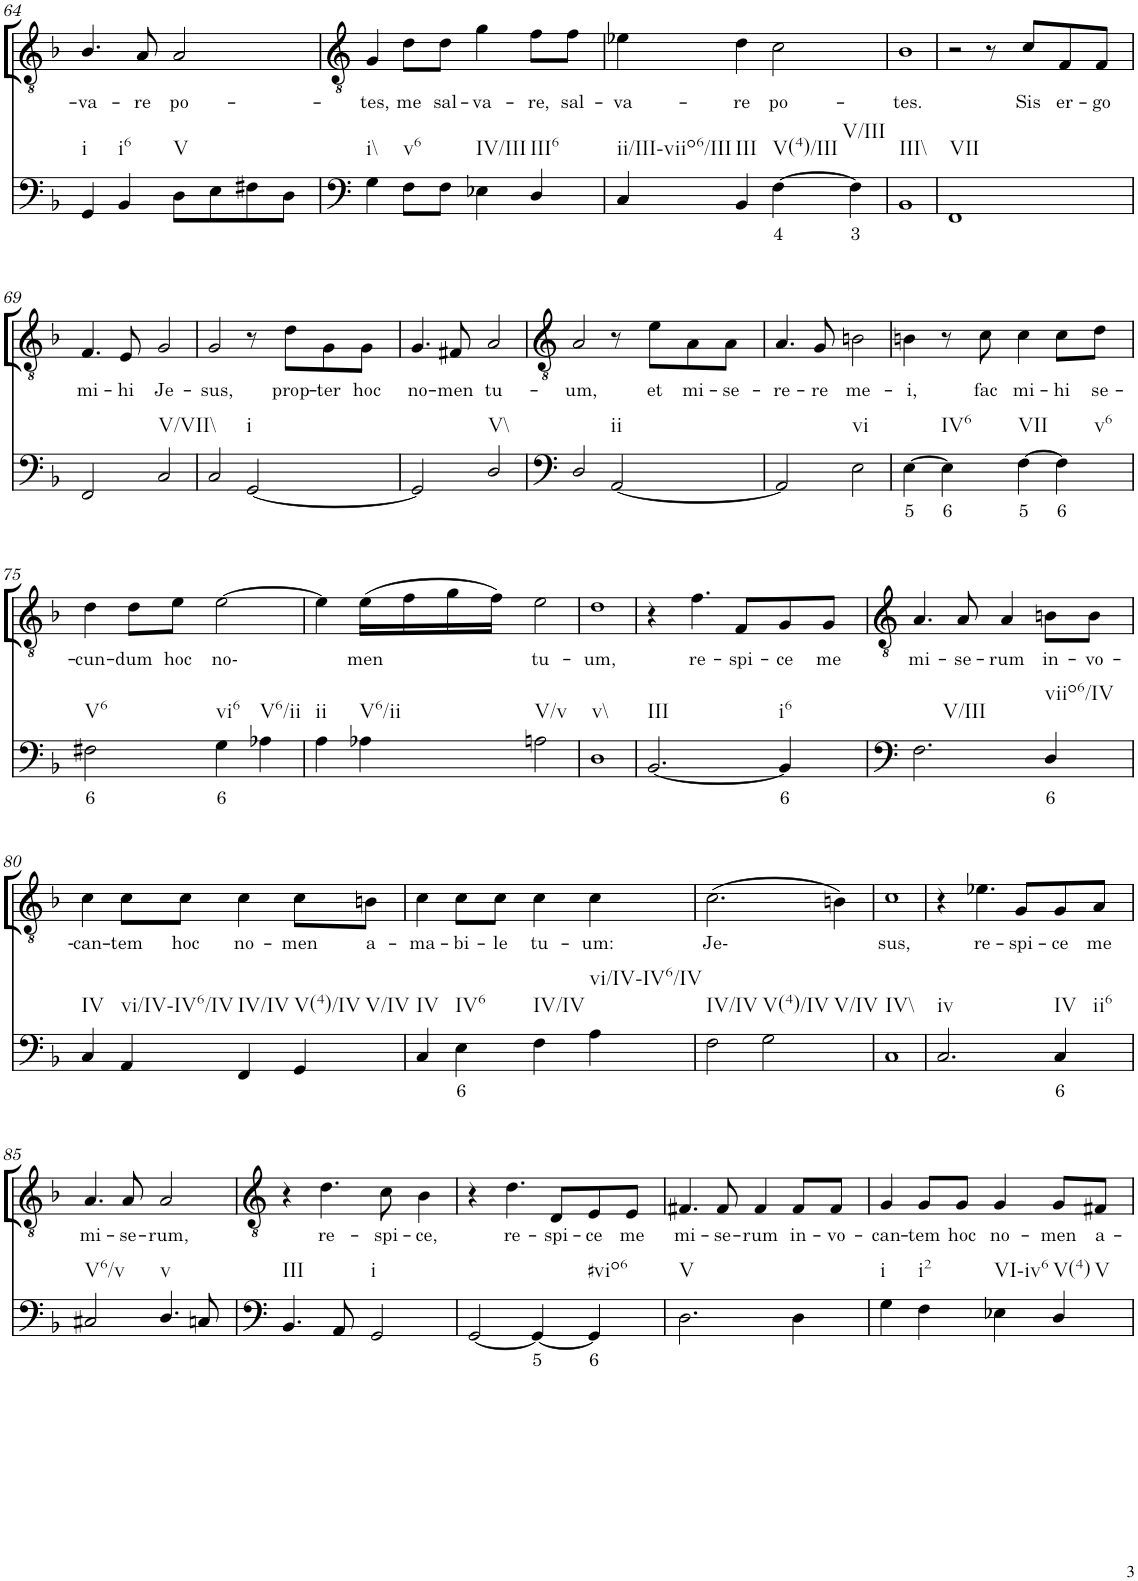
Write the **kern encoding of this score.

**kern	**text	**kern	**text
*part2	*part2	*part1	*part1
*staff2	*staff2	*staff1	*staff1
*I"Continuo	*	*I"Tenor	*
!!LO:PB:g=z
*clefF4	*	*clefGv2	*
*k[b-]	*	*k[b-]	*
*M2/2	*	*M2/2	*
*met(c|)	*	*met(c|)	*
=64	=64	=64	=64
!LO:TX:b:t=i	!	!	!
!	!	!	!LO:LY:b
4GG/	.	4.B-/	va-
!LO:TX:b:t=i6	!	!	!
4BB-/	.	.	.
!	!	!	!LO:LY:b
.	.	8A/	re
!LO:TX:b:t=V	!	!	!
!	!	!	!LO:LY:b
8D\L	.	2A/	po-
8E\	.	.	.
8F#X\	.	.	.
8D\J	.	.	.
=65	=65	=65	=65
!LO:TX:b:t=i\\	!	!	!
!	!	!	!LO:LY:b
4G\	.	4G/	tes,
!LO:TX:b:t=v6	!	!	!
!	!	!	!LO:LY:b
8F\L	.	8d\L	me
!	!	!	!LO:LY:b
8F\J	.	8d\J	sal-
!LO:TX:b:t=IV/III	!	!	!
!	!	!	!LO:LY:b
4E-X\	.	4g\	va-
!LO:TX:b:t=III6	!	!	!
!	!	!	!LO:LY:b
4D/	.	8f\L	re,
!	!	!	!LO:LY:b
.	.	8f\J	sal-
=66	=66	=66	=66
!LO:TX:b:t=ii/III-viio6/III	!	!	!
!	!	!	!LO:LY:b
4C/	.	4e-X\	va-
!LO:TX:b:t=III	!	!	!
!	!	!	!LO:LY:b
4BB-/	.	4d\	re
!LO:TX:b:t=V(4)/III	!	!	!
!	!LO:LY:b	!	!LO:LY:b
[4F\	4	2c\	po-
!LO:TX:b:t=V/III	!	!	!
!	!LO:LY:b	!	!
4F\]	3	.	.
=67	=67	=67	=67
!LO:TX:b:t=III\\	!	!	!
!	!	!	!LO:LY:b
1BB-	.	1B-	tes.
=68	=68	=68	=68
!LO:TX:b:t=VII	!	!	!
1FF	.	2r	.
.	.	8r	.
!	!	!	!LO:LY:b
.	.	8c/L	Sis
!	!	!	!LO:LY:b
.	.	8F/	er-
!	!	!	!LO:LY:b
.	.	8F/J	go
!!LO:LB:g=z
=69	=69	=69	=69
!	!	!	!LO:LY:b
2FF/	.	4.F/	mi-
!	!	!	!LO:LY:b
.	.	8E/	hi
!LO:TX:b:t=V/VII\\	!	!	!
!	!	!	!LO:LY:b
2C/	.	2G/	Je-
=70	=70	=70	=70
!	!	!	!LO:LY:b
2C/	.	2G/	sus,
!LO:TX:b:t=i	!	!	!
[2GG/	.	8r	.
!	!	!	!LO:LY:b
.	.	8d\L	prop-
!	!	!	!LO:LY:b
.	.	8G\	ter
!	!	!	!LO:LY:b
.	.	8G\J	hoc
=71	=71	=71	=71
!	!	!	!LO:LY:b
2GG/]	.	4.G/	no-
!	!	!	!LO:LY:b
.	.	8F#X/	men
!LO:TX:b:t=V\\	!	!	!
!	!	!	!LO:LY:b
2D/	.	2A/	tu-
=72	=72	=72	=72
!	!	!	!LO:LY:b
2D/	.	2A/	um,
!LO:TX:b:t=ii	!	!	!
[2AA/	.	8r	.
!	!	!	!LO:LY:b
.	.	8e\L	et
!	!	!	!LO:LY:b
.	.	8A\	mi-
!	!	!	!LO:LY:b
.	.	8A\J	se-
=73	=73	=73	=73
!	!	!	!LO:LY:b
2AA/]	.	4.A/	re-
!	!	!	!LO:LY:b
.	.	8G/	re
!LO:TX:b:t=vi	!	!	!
!	!	!	!LO:LY:b
2E\	.	2Bn\	me-
=74	=74	=74	=74
!	!LO:LY:b	!	!LO:LY:b
[4E\	5	4Bn\	i,
!LO:TX:b:t=IV6	!	!	!
!	!LO:LY:b	!	!
4E\]	6	8r	.
!	!	!	!LO:LY:b
.	.	8c\	fac
!LO:TX:b:t=VII	!	!	!
!	!LO:LY:b	!	!LO:LY:b
[4F\	5	4c\	mi-
!LO:TX:b:t=v6	!	!	!
!	!LO:LY:b	!	!LO:LY:b
4F\]	6	8c\L	hi
!	!	!	!LO:LY:b
.	.	8d\J	se-
!!LO:LB:g=z
=75	=75	=75	=75
!LO:TX:b:t=V6	!	!	!
!	!LO:LY:b	!	!LO:LY:b
2F#X\	6	4d\	cun-
!	!	!	!LO:LY:b
.	.	8d\L	dum
!	!	!	!LO:LY:b
.	.	8e\J	hoc
!LO:TX:b:t=vi6	!	!	!
!	!LO:LY:b	!	!LO:LY:b
4G\	6	[2e\	no-
!LO:TX:b:t=V6/ii	!	!	!
4A-X\	.	.	.
=76	=76	=76	=76
!LO:TX:b:t=ii	!	!	!
4A\	.	4e\]	.
!LO:TX:b:t=V6/ii	!	!	!
!	!	!	!LO:LY:b
4A-X\	.	(16e\LL	men
.	.	16f\	.
.	.	16g\	.
.	.	16f\JJ)	.
!LO:TX:b:t=V/v	!	!	!
!	!	!	!LO:LY:b
2An\	.	2e\	tu-
=77	=77	=77	=77
!LO:TX:b:t=v\\	!	!	!
!	!	!	!LO:LY:b
1D	.	1d	um,
=78	=78	=78	=78
!LO:TX:b:t=III	!	!	!
[2.BB-/	.	4r	.
!	!	!	!LO:LY:b
.	.	4.f\	re-
!	!	!	!LO:LY:b
.	.	8F/L	spi-
!LO:TX:b:t=i6	!	!	!
!	!LO:LY:b	!	!LO:LY:b
4BB-/]	6	8G/	ce
!	!	!	!LO:LY:b
.	.	8G/J	me
=79	=79	=79	=79
!LO:TX:b:t=V/III	!	!	!
!	!	!	!LO:LY:b
2.F\	.	4.A/	mi-
!	!	!	!LO:LY:b
.	.	8A/	se-
!	!	!	!LO:LY:b
.	.	4A/	rum
!LO:TX:b:t=viio6/IV	!	!	!
!	!LO:LY:b	!	!LO:LY:b
4D/	6	8Bn\L	in-
!	!	!	!LO:LY:b
.	.	8B\J	vo-
!!LO:LB:g=z
=80	=80	=80	=80
!LO:TX:b:t=IV	!	!	!
!	!	!	!LO:LY:b
4C/	.	4c\	can-
!LO:TX:b:t=vi/IV-IV6/IV	!	!	!
!	!	!	!LO:LY:b
4AA/	.	8c\L	tem
!	!	!	!LO:LY:b
.	.	8c\J	hoc
!LO:TX:b:t=IV/IV	!	!	!
!	!	!	!LO:LY:b
4FF/	.	4c\	no-
!LO:TX:b:t=V(4)/IV	!	!	!
!LO:TX:b:t=V/IV	!	!	!
!	!	!	!LO:LY:b
4GG/	.	8c\L	men
!	!	!	!LO:LY:b
.	.	8Bn\J	a-
=81	=81	=81	=81
!LO:TX:b:t=IV	!	!	!
!	!	!	!LO:LY:b
4C/	.	4c\	ma-
!LO:TX:b:t=IV6	!	!	!
!	!LO:LY:b	!	!LO:LY:b
4E\	6	8c\L	bi-
!	!	!	!LO:LY:b
.	.	8c\J	le
!LO:TX:b:t=IV/IV	!	!	!
!	!	!	!LO:LY:b
4F\	.	4c\	tu-
!LO:TX:b:t=vi/IV-IV6/IV	!	!	!
!	!	!	!LO:LY:b
4A\	.	4c\	um:
=82	=82	=82	=82
!LO:TX:b:t=IV/IV	!	!	!
!	!	!	!LO:LY:b
2F\	.	(2.c\	Je-
!LO:TX:b:t=V(4)/IV	!	!	!
!LO:TX:b:t=V/IV	!	!	!
2G\	.	.	.
.	.	4Bn\)	.
=83	=83	=83	=83
!LO:TX:b:t=IV\\	!	!	!
!	!	!	!LO:LY:b
1C	.	1c	sus,
=84	=84	=84	=84
!LO:TX:b:t=iv	!	!	!
2.C/	.	4r	.
!	!	!	!LO:LY:b
.	.	4.e-X\	re-
!	!	!	!LO:LY:b
.	.	8G/L	spi-
!LO:TX:b:t=IV	!	!	!
!LO:TX:b:t=ii6	!	!	!
!	!LO:LY:b	!	!LO:LY:b
4C/	6	8G/	ce
!	!	!	!LO:LY:b
.	.	8A/J	me
!!LO:LB:g=z
=85	=85	=85	=85
!LO:TX:b:t=V6/v	!	!	!
!	!	!	!LO:LY:b
2C#X/	.	4.A/	mi-
!	!	!	!LO:LY:b
.	.	8A/	se-
!LO:TX:b:t=v	!	!	!
!	!	!	!LO:LY:b
4.D/	.	2A/	rum,
8Cn/	.	.	.
=86	=86	=86	=86
!LO:TX:b:t=III	!	!	!
4.BB-/	.	4r	.
!	!	!	!LO:LY:b
.	.	4.d\	re-
8AA/	.	.	.
!LO:TX:b:t=i	!	!	!
2GG/	.	.	.
!	!	!	!LO:LY:b
.	.	8c\	spi-
!	!	!	!LO:LY:b
.	.	4B-\	ce,
=87	=87	=87	=87
[2GG/	.	4r	.
!	!	!	!LO:LY:b
.	.	4.d\	re-
!	!LO:LY:b	!	!
4GG/_	5	.	.
!	!	!	!LO:LY:b
.	.	8D/L	spi-
!LO:TX:b:t=#vio6	!	!	!
!	!LO:LY:b	!	!LO:LY:b
4GG/]	6	8E/	ce
!	!	!	!LO:LY:b
.	.	8E/J	me
=88	=88	=88	=88
!LO:TX:b:t=V	!	!	!
!	!	!	!LO:LY:b
2.D\	.	4.F#X/	mi-
!	!	!	!LO:LY:b
.	.	8F#/	se-
!	!	!	!LO:LY:b
.	.	4F#/	rum
!	!	!	!LO:LY:b
4D\	.	8F#/L	in-
!	!	!	!LO:LY:b
.	.	8F#/J	vo-
=89	=89	=89	=89
!LO:TX:b:t=i	!	!	!
!	!	!	!LO:LY:b
4G\	.	4G/	can-
!LO:TX:b:t=i2	!	!	!
!	!	!	!LO:LY:b
4F\	.	8G/L	tem
!	!	!	!LO:LY:b
.	.	8G/J	hoc
!LO:TX:b:t=VI-iv6	!	!	!
!	!	!	!LO:LY:b
4E-X\	.	4G/	no-
!LO:TX:b:t=V(4)	!	!	!
!LO:TX:b:t=V	!	!	!
!	!	!	!LO:LY:b
4D/	.	8G/L	men
!	!	!	!LO:LY:b
.	.	8F#X/J	a-
=	=	=	=
*-	*-	*-	*-
